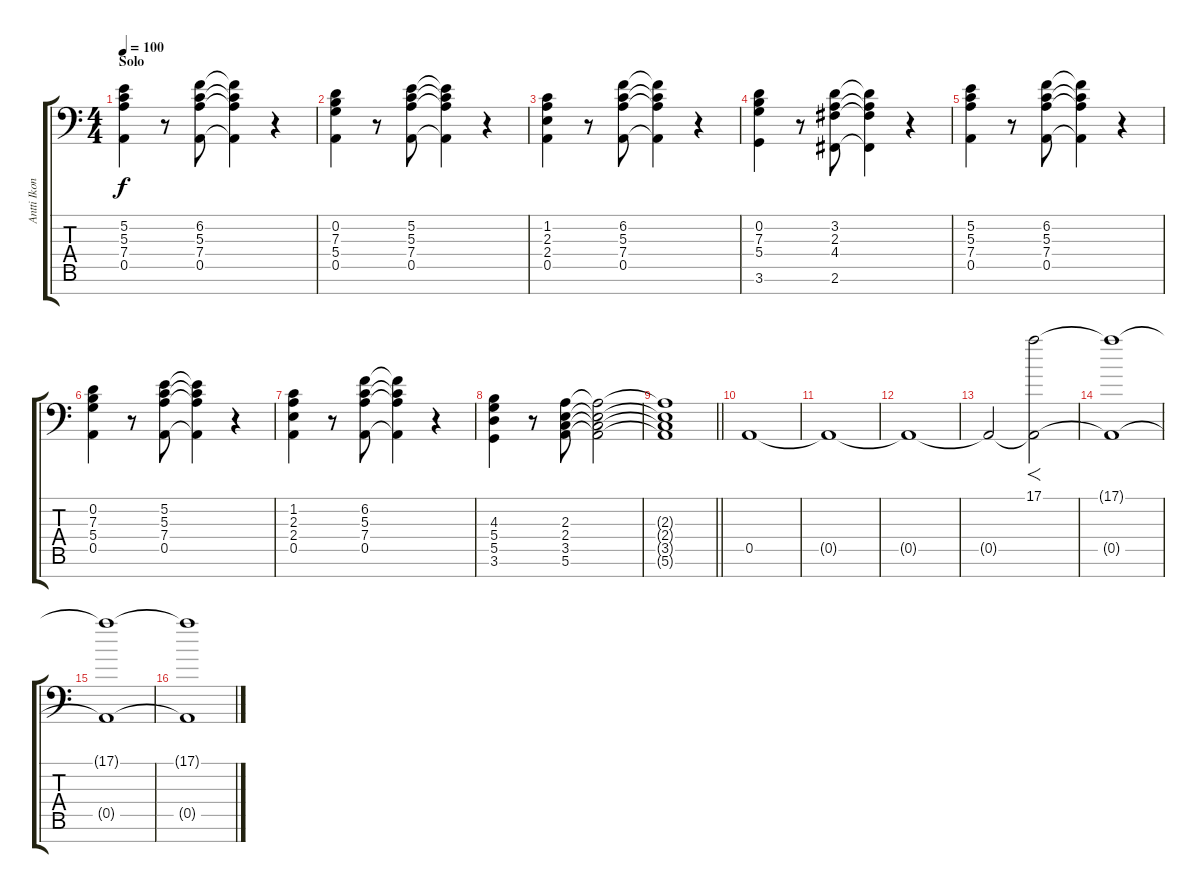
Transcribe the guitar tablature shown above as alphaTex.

\track ("Antti Ikonen" "Antti Ikon") {instrument stringensemble1}
\staff {score tabs}
\tuning (E4 B3 G3 D3 A2 E2 A1) {hide}
\ts (4 4)
\section ("" "Solo")
\tempo 100
\clef f4
\ks c
(5.2 5.3 7.4 0.5).4{dy f} r.8 (6.2 5.3 7.4 0.5).8 (6.2{t} 5.3{t} 7.4{t} 0.5{t}).4 r.4 |
(0.2 7.3 5.4 0.5).4 r.8 (5.2 5.3 7.4 0.5).8 (5.2{t} 5.3{t} 7.4{t} 0.5{t}).4 r.4 |
(1.2 2.3 2.4 0.5).4 r.8 (6.2 5.3 7.4 0.5).8 (6.2{t} 5.3{t} 7.4{t} 0.5{t}).4 r.4 |
(0.2 7.3 5.4 3.6).4 r.8 (3.2 2.3 4.4 2.6).8 (3.2{t} 2.3{t} 4.4{t} 2.6{t}).4 r.4 |
(5.2 5.3 7.4 0.5).4 r.8 (6.2 5.3 7.4 0.5).8 (6.2{t} 5.3{t} 7.4{t} 0.5{t}).4 r.4 |
(0.2 7.3 5.4 0.5).4 r.8 (5.2 5.3 7.4 0.5).8 (5.2{t} 5.3{t} 7.4{t} 0.5{t}).4 r.4 |
(1.2 2.3 2.4 0.5).4 r.8 (6.2 5.3 7.4 0.5).8 (6.2{t} 5.3{t} 7.4{t} 0.5{t}).4 r.4 |
(4.3 5.4 5.5 3.6).4 r.8 (2.3 2.4 3.5 5.6).8 (2.3{t} 2.4{t} 3.5{t} 5.6{t}).2 |
\barLineRight lightlight
(2.3{t} 2.4{t} 3.5{t} 5.6{t}).1 |
0.5.1 |
0.5{t}.1 |
0.5{t}.1 |
0.5{t}.2 (17.1 0.5{t}).2{f} |
(17.1{t} 0.5{t}).1 |
(17.1{t} 0.5{t}).1 |
(17.1{t} 0.5{t}).1
